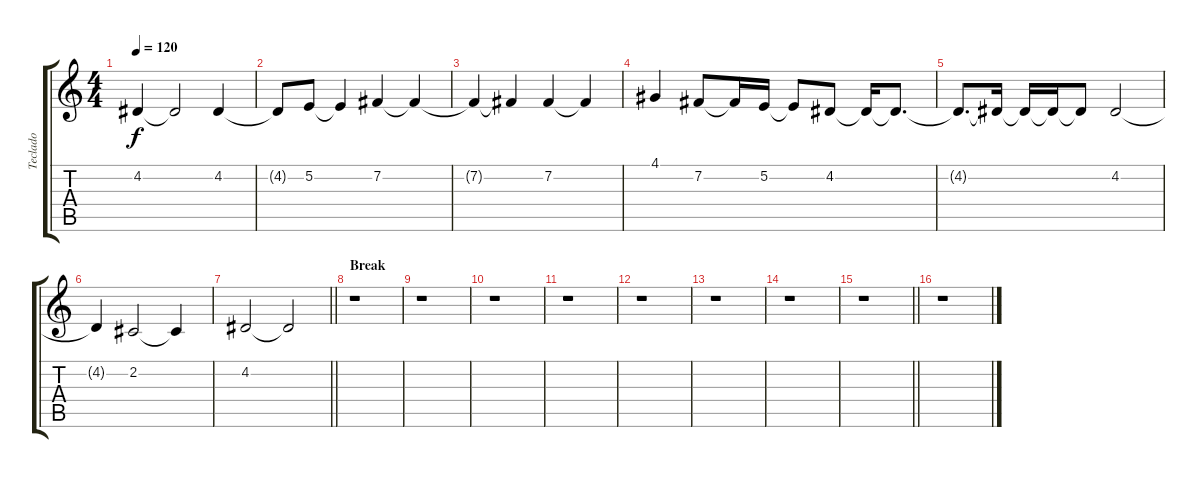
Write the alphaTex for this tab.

\track ("Teclado" "Teclado") {instrument brightacousticpiano}
\staff {score tabs}
\tuning (E4 B3 G3 D3 A2 E2) {hide}
\ts (4 4)
\tempo 120
\clef g2
\ks c
4.2{t}.4{dy f} 4.2{t}.2 4.2.4 |
4.2{t}.8 5.2.8 5.2{t}.4 7.2.4 7.2{t}.4 |
7.2{t}.4 7.2{t}.4 7.2.4 7.2{t}.4 |
4.1.4 7.2.8 7.2{t}.16 5.2.16 5.2{t}.8 4.2.8 4.2{t}.16 4.2{t}.8{d} |
4.2{t}.8{d} 4.2{t}.16 4.2{t}.16 4.2{t}.16 4.2{t}.8 4.2.2 |
4.2{t}.4 2.2.2 2.2{t}.4 |
\barLineRight lightlight
4.2.2 4.2{t}.2 |
\section ("" "Break")
r.1 |
r.1 |
r.1 |
r.1 |
r.1 |
r.1 |
r.1 |
\barLineRight lightlight
r.1 |
\section ("" "")
r.1
